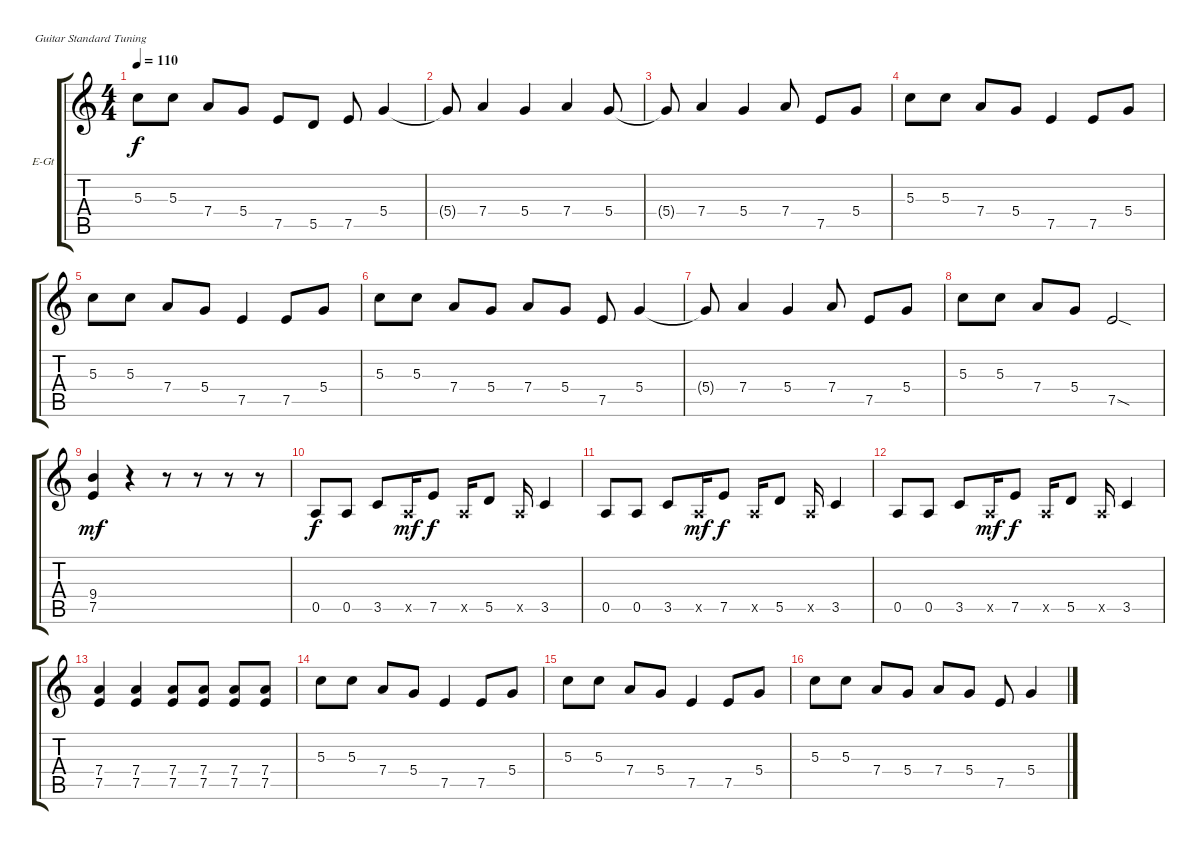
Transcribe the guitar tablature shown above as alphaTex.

\bracketExtendMode groupsimilarinstruments
\firstSystemTrackNameOrientation horizontal
\otherSystemsTrackNameOrientation horizontal
\track ("Äîðîæêà 4" "E-Gt") {instrument overdrivenguitar}
\staff {score tabs}
\tuning (E4 B3 G3 D3 A2 E2)
\ts (4 4)
\tempo 110
\clef g2
\ks c
5.3.8{dy f} 5.3.8 7.4.8 5.4.8 7.5.8 5.5.8 7.5.8 5.4.4 |
5.4{t}.8 7.4.4 5.4.4 7.4.4 5.4.8 |
5.4{t}.8 7.4.4 5.4.4 7.4.8 7.5.8 5.4.8 |
5.3.8 5.3.8 7.4.8 5.4.8 7.5.4 7.5.8 5.4.8 |
5.3.8 5.3.8 7.4.8 5.4.8 7.5.4 7.5.8 5.4.8 |
5.3.8 5.3.8 7.4.8 5.4.8 7.4.8 5.4.8 7.5.8 5.4.4 |
5.4{t}.8 7.4.4 5.4.4 7.4.8 7.5.8 5.4.8 |
5.3.8 5.3.8 7.4.8 5.4.8 7.5{sod}.2 |
(9.4 7.5).4{dy mf} r.4 r.8 r.8 r.8 r.8 |
0.5.8{dy f} 0.5.8 3.5.8 0.5{x}.16{dy mf} 7.5.8{dy f} 0.5{x}.16 5.5.8 0.5{x}.16 3.5.4 |
0.5.8 0.5.8 3.5.8 0.5{x}.16{dy mf} 7.5.8{dy f} 0.5{x}.16 5.5.8 0.5{x}.16 3.5.4 |
0.5.8 0.5.8 3.5.8 0.5{x}.16{dy mf} 7.5.8{dy f} 0.5{x}.16 5.5.8 0.5{x}.16 3.5.4 |
(7.4 7.5).4 (7.4 7.5).4 (7.4 7.5).8 (7.4 7.5).8 (7.4 7.5).8 (7.4 7.5).8 |
5.3.8 5.3.8 7.4.8 5.4.8 7.5.4 7.5.8 5.4.8 |
5.3.8 5.3.8 7.4.8 5.4.8 7.5.4 7.5.8 5.4.8 |
5.3.8 5.3.8 7.4.8 5.4.8 7.4.8 5.4.8 7.5.8 5.4.4
